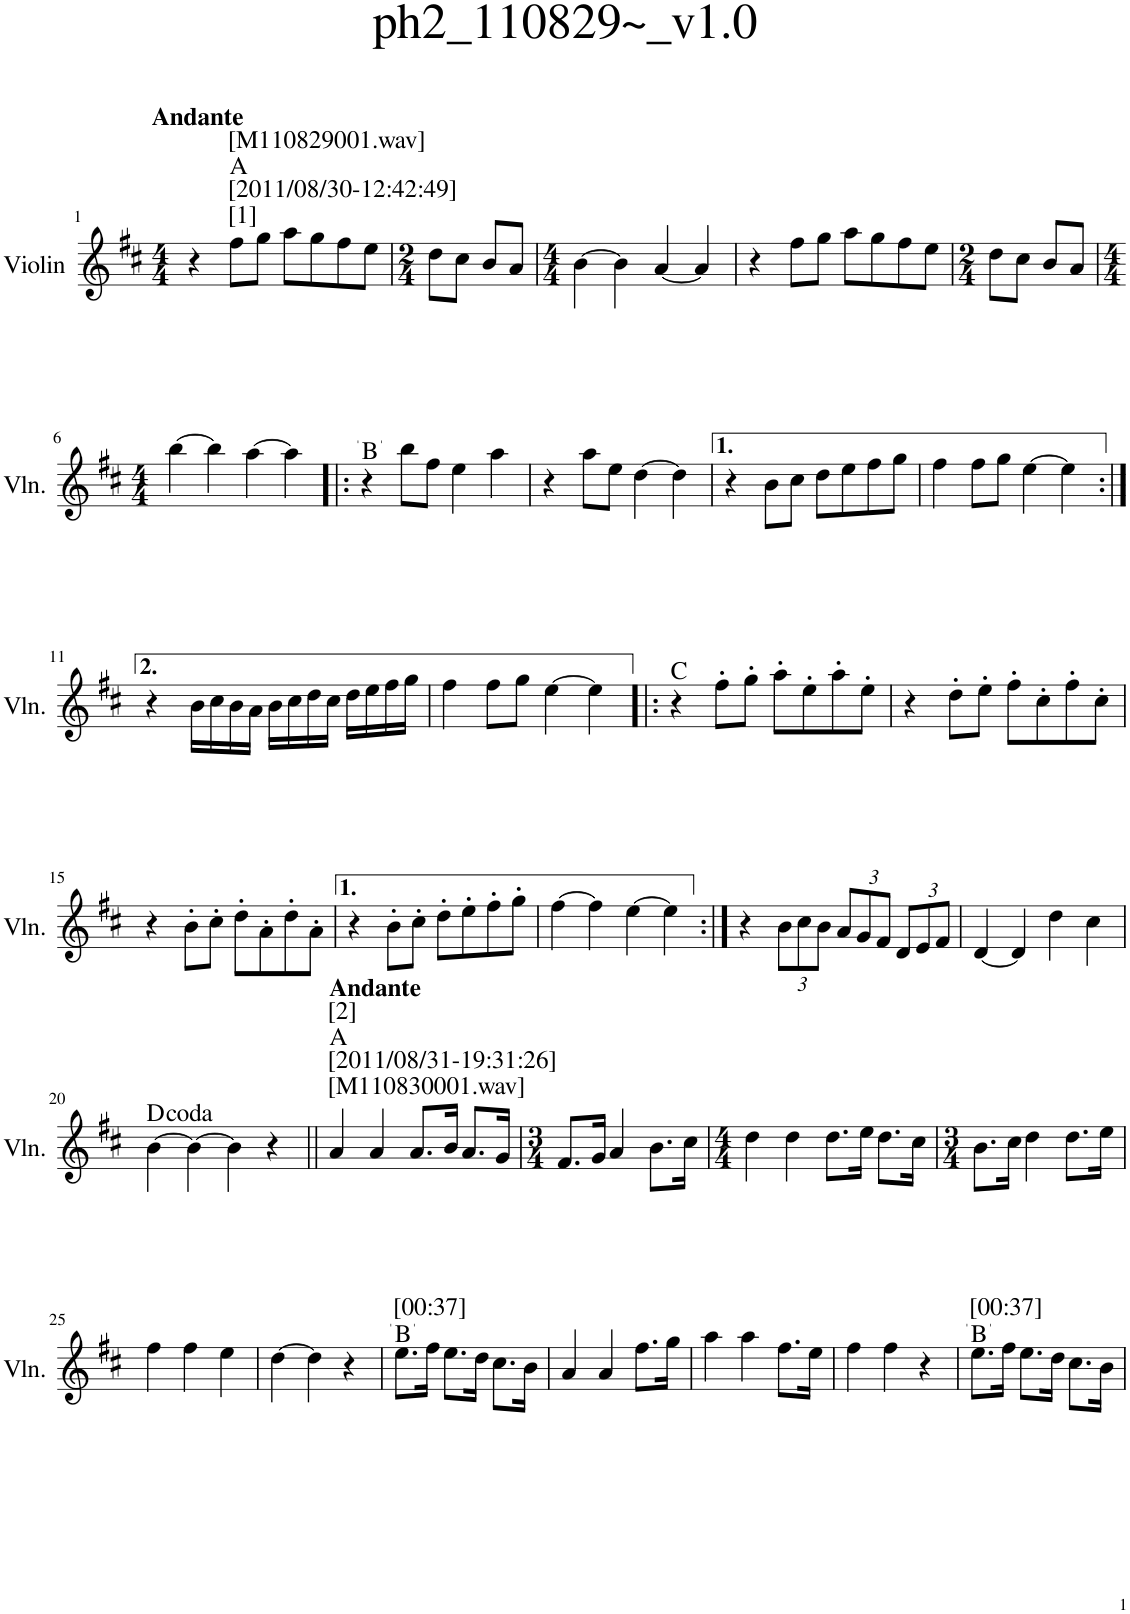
**kern	**harte
*part1	*part1
*staff1	*
*I"Violin	*
*I'Vln.	*
*clefG2	*
*k[f#c#]	*
*M4/4	*
=1	=1
!LO:TX:a:B:t=Andante	!
4r	.
!	!LO:H:n=1:kt=[1]
!	!LO:H:n=2:kt=[2011/08/30-12:42:49]
!	!LO:H:n=4:kt=[M110829001.wav]
8ff#\L	N N A:maj N
8gg\J	.
8aa\L	.
8gg\	.
8ff#\	.
8ee\J	.
=2	=2
*M2/4	*
8dd\L	.
8cc#\J	.
8b/L	.
8a/J	.
=3	=3
*M4/4	*
[4b\	.
4b\]	.
[4a/	.
4a/]	.
=4	=4
4r	.
8ff#\L	.
8gg\J	.
8aa\L	.
8gg\	.
8ff#\	.
8ee\J	.
=5	=5
*M2/4	*
8dd\L	.
8cc#\J	.
8b/L	.
8a/J	.
!!LO:LB:g=z
=6	=6
*M4/4	*
[4bb\	.
4bb\]	.
[4aa\	.
4aa\]	.
=7!|:	=7!|:
4r	B:maj
8bb\L	.
8ff#\J	.
4ee\	.
4aa\	.
=8	=8
4r	.
8aa\L	.
8ee\J	.
[4dd\	.
4dd\]	.
=9	=9
4r	.
8b\L	.
8cc#\J	.
8dd\L	.
8ee\	.
8ff#\	.
8gg\J	.
=10	=10
4ff#\	.
8ff#\L	.
8gg\J	.
[4ee\	.
4ee\]	.
!!LO:LB:g=z
=11:|!	=11:|!
4r	.
16b\LL	.
16cc#\	.
16b\	.
16a\JJ	.
16b\LL	.
16cc#\	.
16dd\	.
16cc#\JJ	.
16dd\LL	.
16ee\	.
16ff#\	.
16gg\JJ	.
=12	=12
4ff#\	.
8ff#\L	.
8gg\J	.
[4ee\	.
4ee\]	.
=13!|:	=13!|:
4r	C:maj
8ff#'\L	.
8gg'\J	.
8aa'\L	.
8ee'\	.
8aa'\	.
8ee'\J	.
=14	=14
4r	.
8dd'\L	.
8ee'\J	.
8ff#'\L	.
8cc#'\	.
8ff#'\	.
8cc#'\J	.
!!LO:LB:g=z
=15	=15
4r	.
8b'\L	.
8cc#'\J	.
8dd'\L	.
8a'\	.
8dd'\	.
8a'\J	.
=16	=16
4r	.
8b'\L	.
8cc#'\J	.
8dd'\L	.
8ee'\	.
8ff#'\	.
8gg'\J	.
=17	=17
[4ff#\	.
4ff#\]	.
[4ee\	.
4ee\]	.
=18:|!	=18:|!
4r	.
*Xbrackettup	*
12b\L	.
12cc#\	.
12b\J	.
12a/L	.
12g/	.
12f#/J	.
12d/L	.
12e/	.
12f#/J	.
=19	=19
[4d/	.
4d/]	.
4dd\	.
4cc#\	.
!!LO:LB:g=z
=20	=20
[4b\	D:min
4b\_	.
4b\]	.
4r	.
=21||	=21||
!LO:TX:a:B:t=Andante	!LO:H:n=1:kt=[M110830001.wav]
!	!LO:H:n=2:kt=[2011/08/31-19:31:26]
!	!LO:H:n=4:kt=[2]
4a/	N N A:maj N
4a/	.
8.a/L	.
16b/Jk	.
8.a/L	.
16g/Jk	.
=22	=22
*M3/4	*
8.f#/L	.
16g/Jk	.
4a/	.
8.b\L	.
16cc#\Jk	.
=23	=23
*M4/4	*
4dd\	.
4dd\	.
8.dd\L	.
16ee\Jk	.
8.dd\L	.
16cc#\Jk	.
=24	=24
*M3/4	*
8.b\L	.
16cc#\Jk	.
4dd\	.
8.dd\L	.
16ee\Jk	.
!!LO:LB:g=z
=25	=25
4ff#\	.
4ff#\	.
4ee\	.
=26	=26
[4dd\	.
4dd\]	.
4r	.
=27	=27
!	!LO:H:n=2:kt=[00:37]
8.ee\L	B:maj N
16ff#\Jk	.
8.ee\L	.
16dd\Jk	.
8.cc#\L	.
16b\Jk	.
=28	=28
4a/	.
4a/	.
8.ff#\L	.
16gg\Jk	.
=29	=29
4aa\	.
4aa\	.
8.ff#\L	.
16ee\Jk	.
=30	=30
4ff#\	.
4ff#\	.
4r	.
=31	=31
!	!LO:H:n=2:kt=[00:37]
8.ee\L	B:maj N
16ff#\Jk	.
8.ee\L	.
16dd\Jk	.
8.cc#\L	.
16b\Jk	.
=	=
*-	*-
